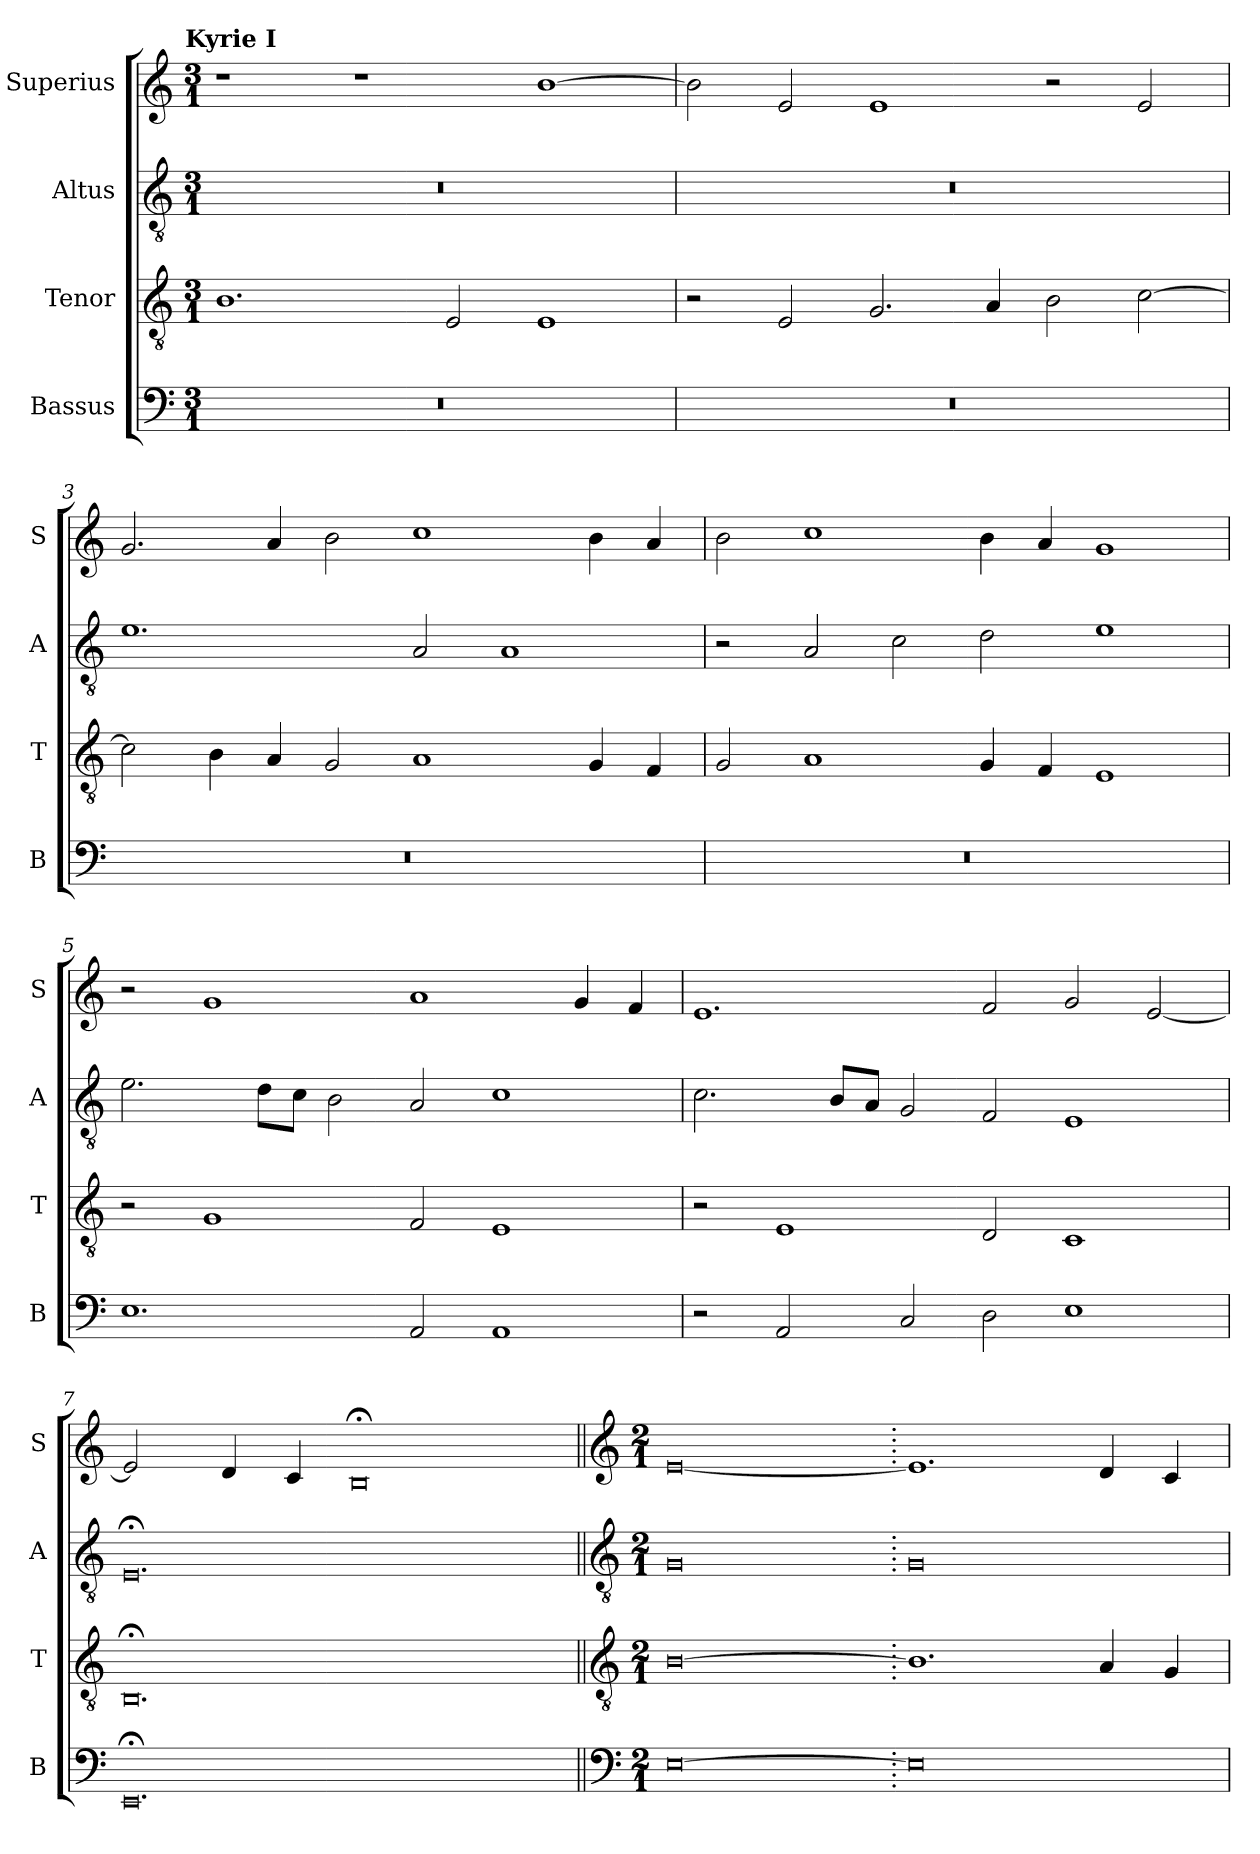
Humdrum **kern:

**kern	**kern	**kern	**kern
*part4	*part3	*part2	*part1
*staff4	*staff3	*staff2	*staff1
*I"Bassus	*I"Tenor	*I"Altus	*I"Superius
*I'B	*I'T	*I'A	*I'S
*clefF4	*clefGv2	*clefGv2	*clefG2
*k[]	*k[]	*k[]	*k[]
!!LO:TX:omd:t=Kyrie I
*M3/1	*M3/1	*M3/1	*M3/1
=1	=1	=1	=1
0.r	1.B	0.r	1r
.	.	.	1r
.	2E/	.	.
.	1E	.	[1b
=2	=2	=2	=2
0.r	2r	0.r	2b\]
.	2E/	.	2e/
.	2.G/	.	1e
.	4A/	.	.
.	2B\	.	2r
.	[2c\	.	2e/
=3	=3	=3	=3
0.r	2c\]	1.e	2.g/
.	4B\	.	.
.	4A/	.	4a/
.	2G/	.	2b\
.	1A	2A/	1cc
.	.	1A	.
.	4G/	.	4b\
.	4F/	.	4a/
=4	=4	=4	=4
0.r	2G/	2r	2b\
.	1A	2A/	1cc
.	.	2c\	.
.	4G/	2d\	4b\
.	4F/	.	4a/
.	1E	1e	1g
=5	=5	=5	=5
1.E	2r	2.e\	2r
.	1G	.	1g
.	.	8d\L	.
.	.	8c\J	.
.	.	2B\	.
2AA/	2F/	2A/	1a
1AA	1E	1c	.
.	.	.	4g/
.	.	.	4f/
=6	=6	=6	=6
2r	2r	2.c\	1.e
2AA/	1E	.	.
.	.	8B/L	.
.	.	8A/J	.
2C/	.	2G/	.
2D\	2D/	2F/	2f/
1E	1C	1E	2g/
.	.	.	[2e/
=7	=7	=7	=7
0.EE;<	0.BB;<	0.E;<	2e/]
.	.	.	4d/
.	.	.	4c/
.	.	.	0B;<
!!LO:LB:g=z
=8||	=8||	=8||	=8||
*clefF4	*clefGv2	*clefGv2	*clefG2
*k[]	*k[]	*k[]	*k[]
*M2/1	*M2/1	*M2/1	*M2/1
[0E	[0B	0G	[0e
=9.	=9.	=9.	=9.
0E]	1.B]	0G	1.e]
.	4A/	.	4d/
.	4G/	.	4c/
=	=	=	=
*-	*-	*-	*-
